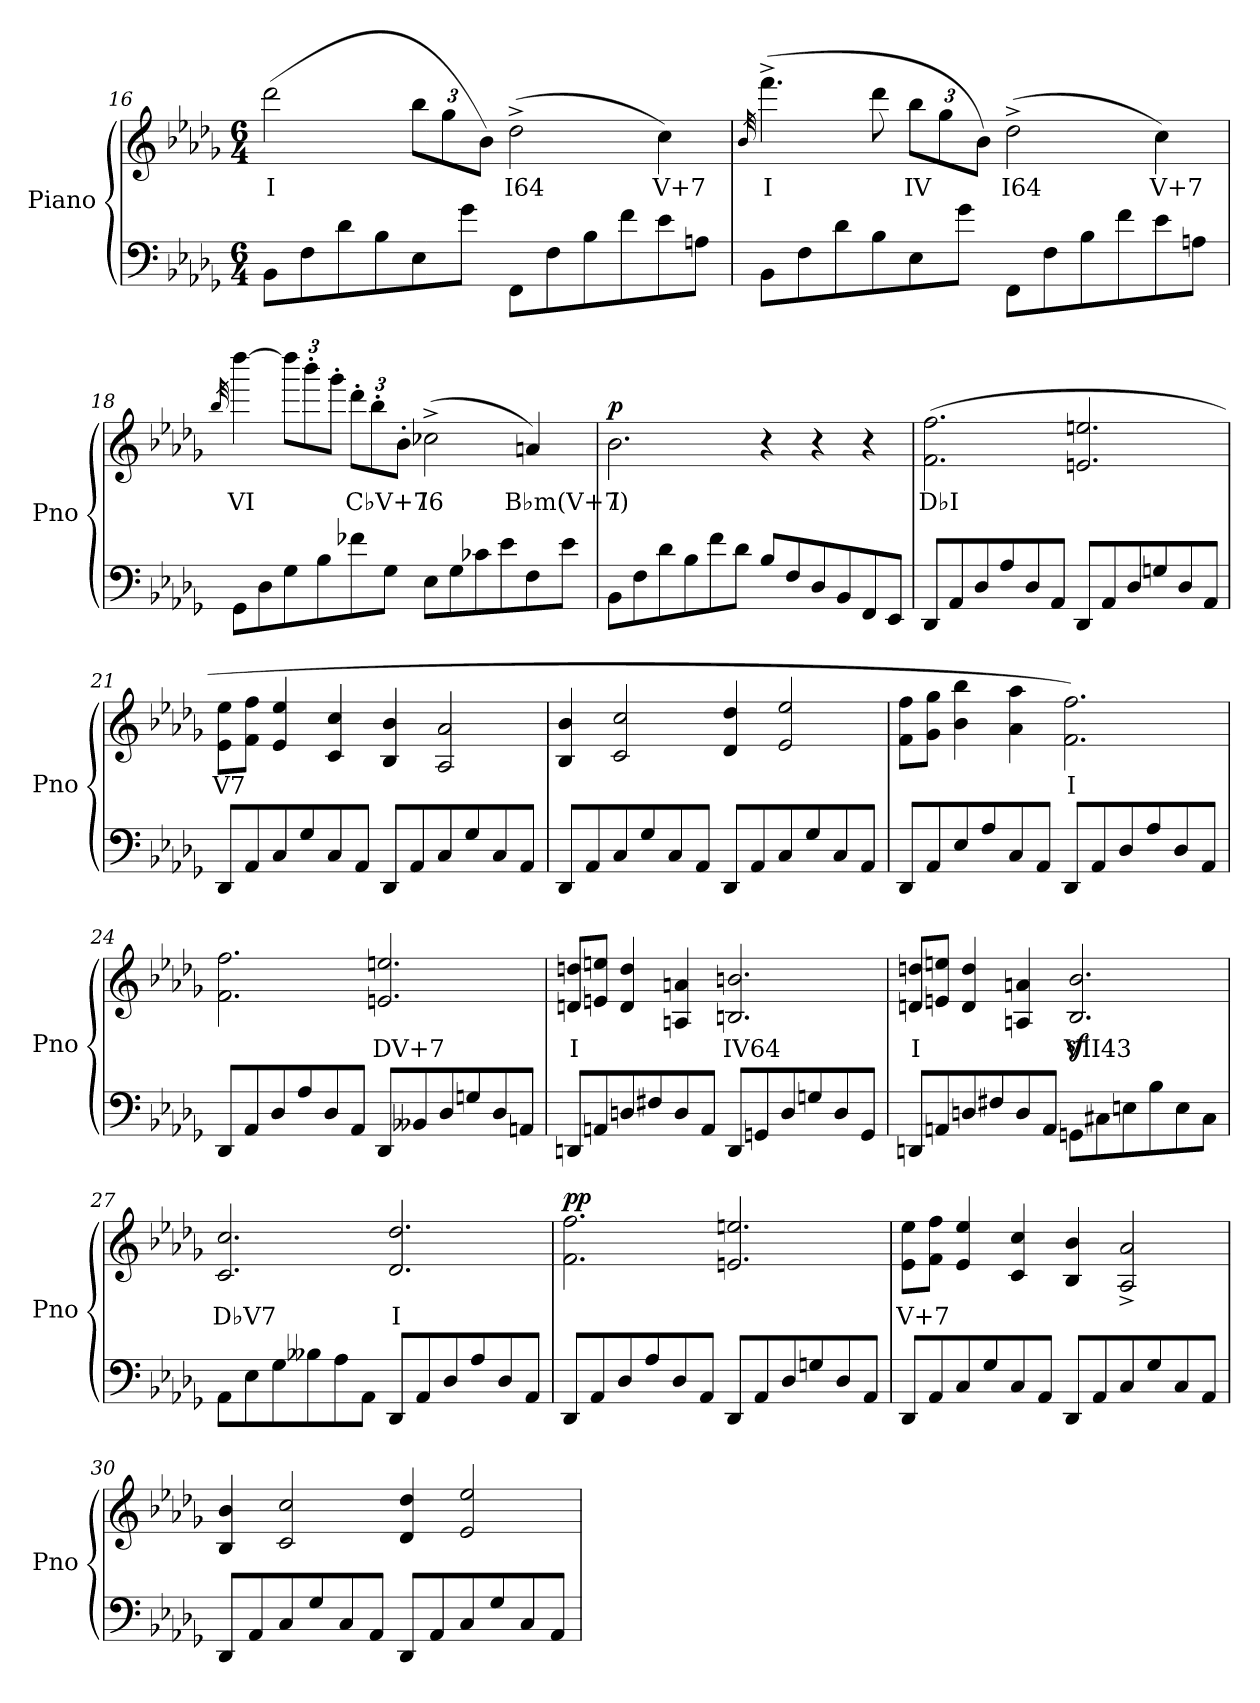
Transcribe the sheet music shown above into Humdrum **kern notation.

**kern	**kern	**text	**dynam
*part1	*part1	*part1	*part1
*staff2	*staff1	*staff1	*staff1/2
*I"Piano	*	*	*
*I'Pno	*	*	*
!!LO:LB:g=z
*clefF4	*clefG2	*	*
*k[b-e-a-d-g-]	*k[b-e-a-d-g-]	*	*
*b-:	*b-:	*	*
*M6/4	*M6/4	*	*
=16	=16	=16	=16
!	!	!LO:LY:b	!
8BB-\L	(>2ddd-\	I	.
8F\	.	.	.
8d-\	.	.	.
8B-\	.	.	.
*	*Xbrackettup	*	*
8E-\	12bb-\L	.	.
.	12gg-\	.	.
8g-\J	.	.	.
.	12b-\J)	.	.
!	!	!LO:LY:b	!
8FF\L	(>2dd-^\	I64	.
8F<\	.	.	.
8B-<\	.	.	.
8f\	.	.	.
!	!	!LO:LY:b	!
8e-\	4cc\)	V+7	.
8An\J	.	.	.
=17	=17	=17	=17
.	32qb-/	.	.
!	!	!LO:LY:b	!
8BB-\L	(>4.fff^\	I	.
8F\	.	.	.
8d-\	.	.	.
8B-\	8ddd-\	.	.
!	!	!LO:LY:b	!
8E-\	12bb-\L	IV	.
.	12gg-\	.	.
8g-\J	.	.	.
.	12b-\J)	.	.
!	!	!LO:LY:b	!
8FF\L	(>2dd-^\	I64	.
8F\	.	.	.
8B-\	.	.	.
8f\	.	.	.
!	!	!LO:LY:b	!
8e-\	4cc\)	V+7	.
8An\J	.	.	.
!!LO:LB:g=z
=18	=18	=18	=18
.	32qbb-/	.	.
!	!	!LO:LY:b	!
8GG-\L	[4dddd-\	VI	.
8D-\	.	.	.
8G->\	12dddd-\L]	.	.
.	12bbb-'\	.	.
8B->\	.	.	.
.	12ggg-'\J	.	.
!	!	!LO:LY:b	!
8f-X\	12ddd-'\L	C♭V+7	.
.	12bb-'\	.	.
8G-\J	.	.	.
.	12b-'\J	.	.
!	!	!LO:LY:b	!
8E-\L	(>2cc-X^\	I6	.
8G-\	.	.	.
8c-X\	.	.	.
8e-\	.	.	.
!	!	!LO:LY:b	!
8F\	4an/)	B♭m(V+7)	.
8e-\J	.	.	.
=19	=19	=19	=19
!	!	!LO:LY:b	!LO:DY:b
8BB-\L	2.b-\	I	p
8F\	.	.	.
8d-\	.	.	.
8B-<\	.	.	.
8f<\	.	.	.
8d-<\J	.	.	.
8B-</L	4r	.	.
8F/	.	.	.
8D-/	4r	.	.
8BB-</	.	.	.
8FF/	4r	.	.
8EE-/J	.	.	.
!!LO:LB:g=z
=20	=20	=20	=20
!	!	!LO:LY:b	!
8DD-/L	(>2.f\ 2.ff\	D♭I	.
8AA-/	.	.	.
8D-/	.	.	.
8A-/	.	.	.
8D-/	.	.	.
8AA-/J	.	.	.
8DD-/L	2.en/ 2.een/	.	.
8AA-/	.	.	.
8D-/	.	.	.
8Gn/	.	.	.
8D-/	.	.	.
8AA-/J	.	.	.
=21	=21	=21	=21
!	!	!LO:LY:b	!
8DD-/L	8e-\ 8ee-\L	V7	.
8AA-/	8f\ 8ff\J	.	.
8C/	4e-/ 4ee-/	.	.
8G-/	.	.	.
8C/	4c/ 4cc/	.	.
8AA-/J	.	.	.
8DD-/L	4B-/ 4b-/	.	.
8AA-/	.	.	.
8C/	2A-/ 2a-/	.	.
8G-/	.	.	.
8C/	.	.	.
8AA-/J	.	.	.
=22	=22	=22	=22
8DD-/L	4B-/ 4b-/	.	.
8AA-/	.	.	.
8C/	2c/ 2cc/	.	.
8G-/	.	.	.
8C/	.	.	.
8AA-/J	.	.	.
8DD-/L	4d-/ 4dd-/	.	.
8AA-/	.	.	.
8C/	2e-/ 2ee-/	.	.
8G-/	.	.	.
8C/	.	.	.
8AA-/J	.	.	.
!!LO:PB:g=z
=23	=23	=23	=23
8DD-/L	8f\ 8ff\L	.	.
8AA-/	8g-\ 8gg-\J	.	.
8E-/	4b-\ 4bb-\	.	.
8A-/	.	.	.
8C/	4a-\ 4aa-\	.	.
8AA-/J	.	.	.
!	!	!LO:LY:b	!
8DD-/L	2.f\ 2.ff\)	I	.
8AA-/	.	.	.
8D-/	.	.	.
8A-/	.	.	.
8D-/	.	.	.
8AA-/J	.	.	.
=24	=24	=24	=24
8DD-/L	2.f\ 2.ff\	.	.
8AA-/	.	.	.
8D-/	.	.	.
8A-/	.	.	.
8D-/	.	.	.
8AA-/J	.	.	.
!	!	!LO:LY:b	!
8DD-/L	2.en/ 2.een/	DV+7	.
8BB--X/	.	.	.
8D-/	.	.	.
8Gn/	.	.	.
8D-/	.	.	.
8AAn/J	.	.	.
!!LO:LB:g=z
=25	=25	=25	=25
!	!	!LO:LY:b	!
8DDn/L	8dn/ 8ddn/L	I	.
8AAn/	8en/ 8een/J	.	.
8Dn/	4d/ 4dd/	.	.
8F#X/	.	.	.
8D/	4An/ 4an/	.	.
8AA/J	.	.	.
!	!	!LO:LY:b	!
8DD/L	2.Bn/ 2.bn/	IV64	.
8GGn</	.	.	.
8D/	.	.	.
8Gn/	.	.	.
8D/	.	.	.
8GG/J	.	.	.
=26	=26	=26	=26
!	!	!LO:LY:b	!
8DDn/L	8dn/ 8ddn/L	I	.
8AAn/	8en/ 8een/J	.	.
8Dn/	4d/ 4dd/	.	.
8F#X/	.	.	.
8D/	4An/ 4an/	.	.
8AA</J	.	.	.
!	!	!LO:LY:b	!
8GGn\L	2.B-/z< 2.b-/z<	VII43	.
8C#X\	.	.	.
8En\	.	.	.
8B-\	.	.	.
8E\	.	.	.
8C#\J	.	.	.
!!LO:LB:g=z
=27	=27	=27	=27
!	!	!LO:LY:b	!
8AA-\L	2.c/ 2.cc/	D♭V7	.
8E-<\	.	.	.
8G-<\	.	.	.
8B--X<\	.	.	.
8A-<\	.	.	.
8AA-<\J	.	.	.
!	!	!LO:LY:b	!
8DD-</L	2.d-/ 2.dd-/	I	.
8AA-/	.	.	.
8D-/	.	.	.
8A-/	.	.	.
8D-/	.	.	.
8AA-/J	.	.	.
=28	=28	=28	=28
!	!	!	!LO:DY:b
8DD-/L	2.f\ 2.ff\	.	pp
8AA-/	.	.	.
8D-/	.	.	.
8A-/	.	.	.
8D-/	.	.	.
8AA-/J	.	.	.
8DD-/L	2.en/ 2.een/	.	.
8AA-/	.	.	.
8D-/	.	.	.
8Gn/	.	.	.
8D-/	.	.	.
8AA-/J	.	.	.
=29	=29	=29	=29
!	!	!LO:LY:b	!
8DD-/L	8e-\ 8ee-\L	V+7	.
8AA-/	8f\ 8ff\J	.	.
8C/	4e-/ 4ee-/	.	.
8G-/	.	.	.
8C/	4c/ 4cc/	.	.
8AA-/J	.	.	.
8DD-/L	4B-/ 4b-/	.	.
8AA-/	.	.	.
8C/	2A-/^ 2a-/^	.	.
8G-/	.	.	.
8C/	.	.	.
8AA-/J	.	.	.
!!LO:LB:g=z
=30	=30	=30	=30
8DD-/L	4B-/ 4b-/	.	.
8AA-/	.	.	.
8C/	2c/ 2cc/	.	.
8G-/	.	.	.
8C/	.	.	.
8AA-/J	.	.	.
8DD-/L	4d-/ 4dd-/	.	.
8AA-/	.	.	.
8C/	2e-/ 2ee-/	.	.
8G-/	.	.	.
8C/	.	.	.
8AA-/J	.	.	.
=	=	=	=
*-	*-	*-	*-
